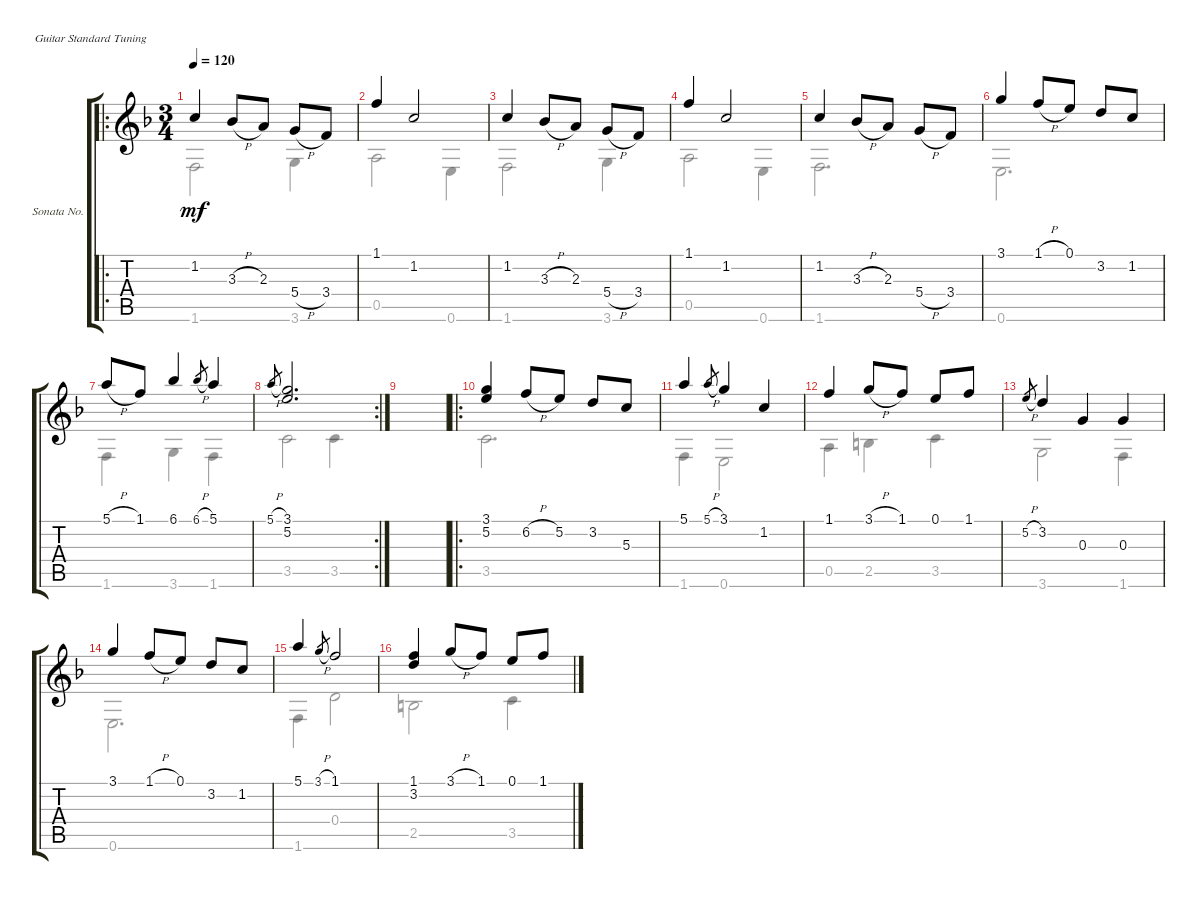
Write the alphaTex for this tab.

\bracketExtendMode groupsimilarinstruments
\firstSystemTrackNameOrientation horizontal
\otherSystemsTrackNameOrientation horizontal
\track ("Sonata No. 14 in F - 6. Menuet" "Sonata No.") {instrument acousticguitarnylon}
\staff {score tabs}
\tuning (E4 B3 G3 D3 A2 E2)
\voice
\ro
\ts (3 4)
\tempo 120
\clef g2
\ks f
1.2.4{dy mf instrument acousticguitarnylon} 3.3{h}.8 2.3.8 5.4{h}.8 3.4.8 |
1.1.4 1.2.2 |
1.2.4 3.3{h}.8 2.3.8 5.4{h}.8 3.4.8 |
1.1.4 1.2.2 |
1.2.4 3.3{h}.8 2.3.8 5.4{h}.8 3.4.8 |
3.1.4 1.1{h}.8 0.1.8 3.2.8 1.2.8 |
5.1{h}.8 1.1.8 6.1.4 6.1{h}.8{gr} 5.1.4 |
\rc 2
5.1{h}.8{gr} (3.1 5.2).2{d} |
|
\ro
(3.1 5.2).4 6.2{h}.8 5.2.8 3.2.8 5.3.8 |
5.1.4 5.1{h}.8{gr} 3.1.4 1.2.4 |
1.1.4 3.1{h}.8 1.1.8 0.1.8 1.1.8 |
5.2{h}.8{gr} 3.2.4 0.3.4 0.3.4 |
3.1.4 1.1{h}.8 0.1.8 3.2.8 1.2.8 |
5.1.4 3.1{h}.8{gr} 1.1.2 |
(1.1 3.2).4 3.1{h}.8 1.1.8 0.1.8 1.1.8
\voice
\clef g2
\ottava regular
\simile none
\ks f
1.6.2{dy mf} 3.6.4 |
0.5.2 0.6.4 |
1.6.2 3.6.4 |
0.5.2 0.6.4 |
1.6.2{d} |
0.6.2{d} |
1.6.4 3.6.4 1.6.4 |
3.5.2 3.5.4 |
|
3.5.2{d} |
1.6.4 0.6.2 |
0.5.4 2.5.4 3.5.4 |
3.6.2 1.6.4 |
0.6.2{d} |
1.6.4 0.4.2 |
2.5.2 3.5.4
